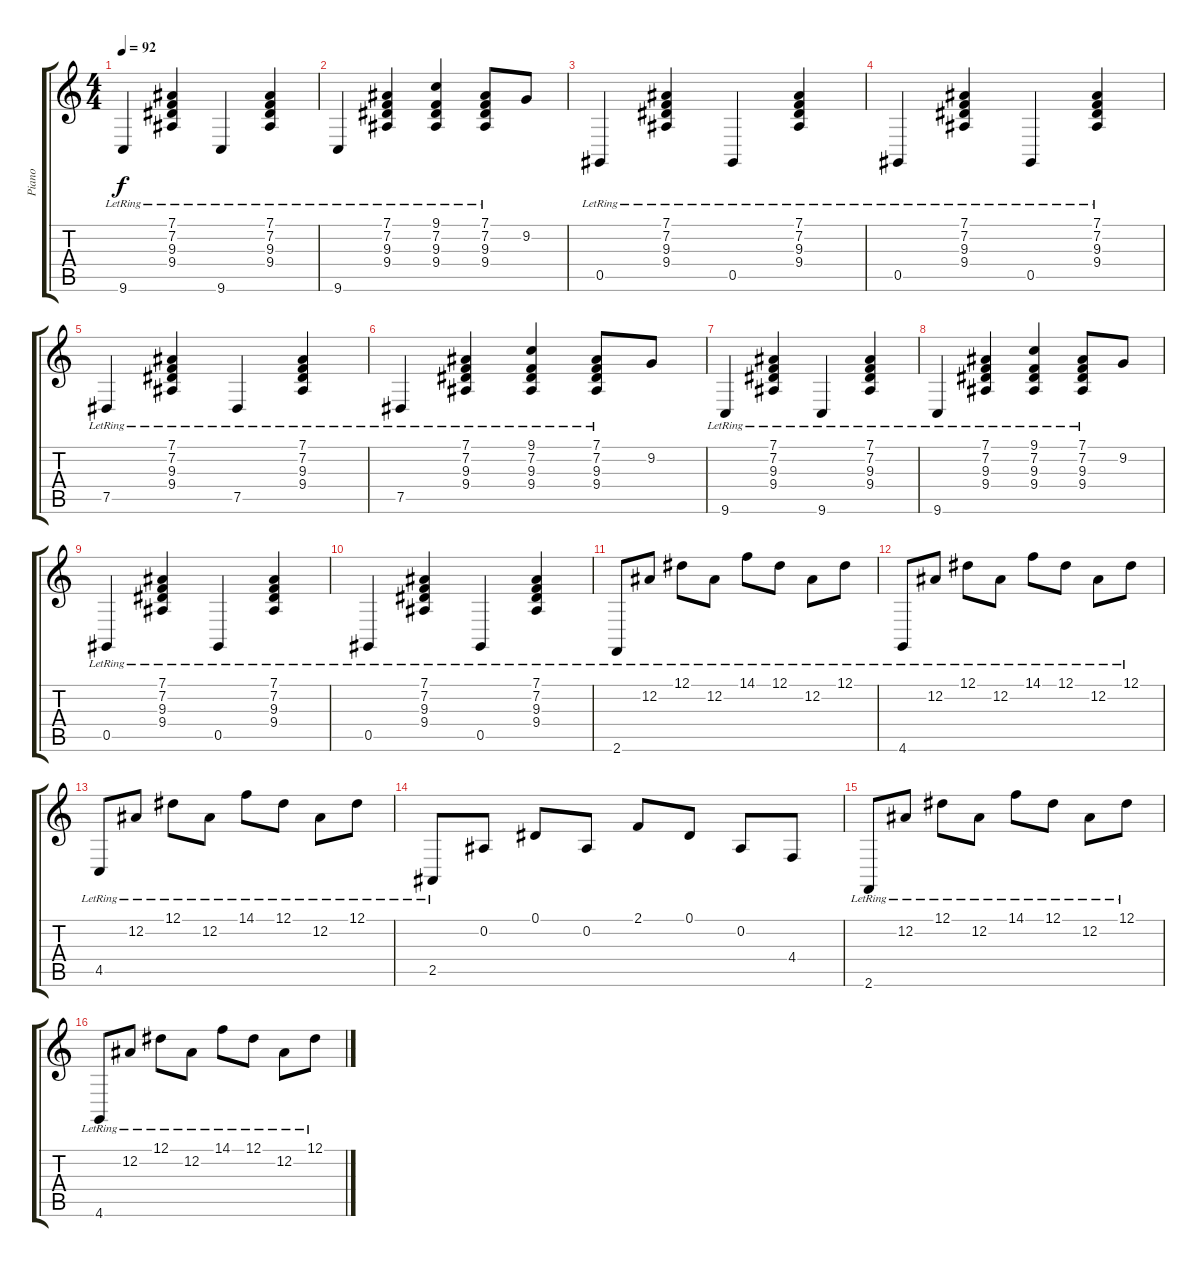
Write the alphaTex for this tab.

\track ("Piano" "Piano") {instrument acousticgrandpiano}
\staff {score tabs}
\tuning (Eb4 Bb3 Gb3 Db3 Ab2 Eb2) {hide}
\ts (4 4)
\tempo 92
\clef g2
\ks c
9.6{lr}.4{dy f} (7.1{lr} 7.2{lr} 9.3{lr} 9.4{lr}).4 9.6{lr}.4 (7.1{lr} 7.2{lr} 9.3{lr} 9.4{lr}).4 |
9.6{lr}.4 (7.1{lr} 7.2{lr} 9.3{lr} 9.4{lr}).4 (9.1{lr} 7.2{lr} 9.3{lr} 9.4{lr}).4 (7.1{lr} 7.2{lr} 9.3{lr} 9.4{lr}).8 9.2.8 |
0.5{lr}.4 (7.1{lr} 7.2{lr} 9.3{lr} 9.4{lr}).4 0.5{lr}.4 (7.1{lr} 7.2{lr} 9.3{lr} 9.4{lr}).4 |
0.5{lr}.4 (7.1{lr} 7.2{lr} 9.3{lr} 9.4{lr}).4 0.5{lr}.4 (7.1{lr} 7.2{lr} 9.3{lr} 9.4{lr}).4 |
7.5{lr}.4 (7.1{lr} 7.2{lr} 9.3{lr} 9.4{lr}).4 7.5{lr}.4 (7.1{lr} 7.2{lr} 9.3{lr} 9.4{lr}).4 |
7.5{lr}.4 (7.1{lr} 7.2{lr} 9.3{lr} 9.4{lr}).4 (9.1{lr} 7.2{lr} 9.3{lr} 9.4{lr}).4 (7.1{lr} 7.2{lr} 9.3{lr} 9.4{lr}).8 9.2.8 |
9.6{lr}.4 (7.1{lr} 7.2{lr} 9.3{lr} 9.4{lr}).4 9.6{lr}.4 (7.1{lr} 7.2{lr} 9.3{lr} 9.4{lr}).4 |
9.6{lr}.4 (7.1{lr} 7.2{lr} 9.3{lr} 9.4{lr}).4 (9.1{lr} 7.2{lr} 9.3{lr} 9.4{lr}).4 (7.1{lr} 7.2{lr} 9.3{lr} 9.4{lr}).8 9.2.8 |
0.5{lr}.4 (7.1{lr} 7.2{lr} 9.3{lr} 9.4{lr}).4 0.5{lr}.4 (7.1{lr} 7.2{lr} 9.3{lr} 9.4{lr}).4 |
0.5{lr}.4 (7.1{lr} 7.2{lr} 9.3{lr} 9.4{lr}).4 0.5{lr}.4 (7.1{lr} 7.2{lr} 9.3{lr} 9.4{lr}).4 |
2.6{lr}.8 12.2{lr}.8 12.1{lr}.8 12.2{lr}.8 14.1{lr}.8 12.1{lr}.8 12.2{lr}.8 12.1{lr}.8 |
4.6{lr}.8 12.2{lr}.8 12.1{lr}.8 12.2{lr}.8 14.1{lr}.8 12.1{lr}.8 12.2{lr}.8 12.1{lr}.8 |
4.5{lr}.8 12.2{lr}.8 12.1{lr}.8 12.2{lr}.8 14.1{lr}.8 12.1{lr}.8 12.2{lr}.8 12.1{lr}.8 |
2.5{lr}.8 0.2.8 0.1.8 0.2.8 2.1.8 0.1.8 0.2.8 4.4.8 |
2.6{lr}.8 12.2{lr}.8 12.1{lr}.8 12.2{lr}.8 14.1{lr}.8 12.1{lr}.8 12.2{lr}.8 12.1{lr}.8 |
4.6{lr}.8 12.2{lr}.8 12.1{lr}.8 12.2{lr}.8 14.1{lr}.8 12.1{lr}.8 12.2{lr}.8 12.1{lr}.8
